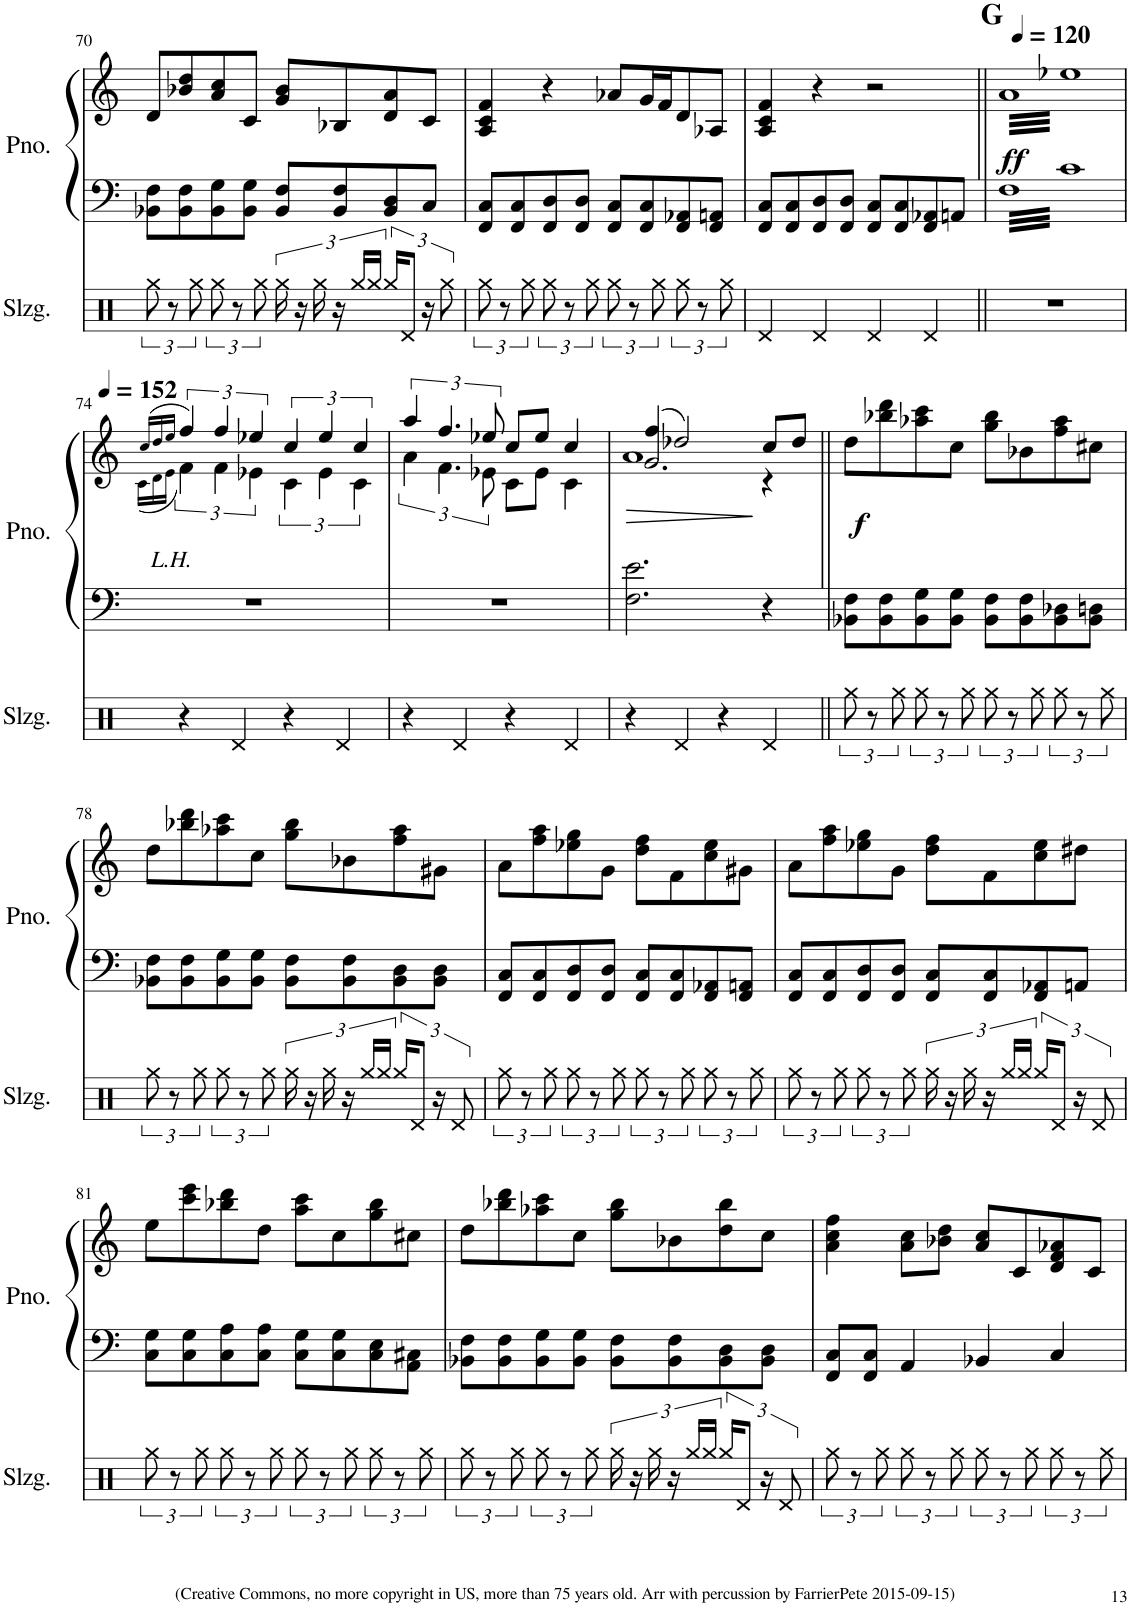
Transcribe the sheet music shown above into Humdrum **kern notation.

**kern	**kern	**kern	**text	**text	**dynam
*part2	*part1	*part1	*part1	*part1	*part1
*staff3	*staff2	*staff1	*staff1	*staff1	*staff1/2
*I"Schlagzeug	*I"Klavier	*	*	*	*
*I'Slzg.	*	*	*	*	*
!!LO:PB:g=z
*clefX	*clefF4	*clefG2	*	*	*
*k[]	*k[]	*k[]	*	*	*
*M2/2	*M2/2	*M2/2	*	*	*
*met(c|)	*met(c|)	*met(c|)	*	*	*
=70	=70	=70	=70	=70	=70
12Rgg\	8BB-X\ 8F\L	8d/L	.	.	.
12r	.	.	.	.	.
.	8BB-\ 8F\	8b-X/ 8dd/	.	.	.
12Rgg\	.	.	.	.	.
12Rgg\	8BB-\ 8G\	8a/ 8cc/	.	.	.
12r	.	.	.	.	.
.	8BB-\ 8G\J	8c/J	.	.	.
12Rgg\	.	.	.	.	.
24Rgg\	8BB-/ 8F/L	8g/ 8b-/L	.	.	.
24r	.	.	.	.	.
24Rgg\	.	.	.	.	.
24r	8BB-/ 8F/	8B-X/	.	.	.
24Rgg/LL	.	.	.	.	.
24Rgg/JJ	.	.	.	.	.
24Rgg/KL	8BB-/ 8D/	8d/ 8a/	.	.	.
12Rd/J	.	.	.	.	.
24r	8C/J	8c/J	.	.	.
12Rgg\	.	.	.	.	.
=71	=71	=71	=71	=71	=71
12Rgg\	8FF/ 8C/L	4A/ 4c/ 4f/	.	.	.
12r	.	.	.	.	.
.	8FF/ 8C/	.	.	.	.
12Rgg\	.	.	.	.	.
12Rgg\	8FF/ 8D/	4r	.	.	.
12r	.	.	.	.	.
.	8FF/ 8D/J	.	.	.	.
12Rgg\	.	.	.	.	.
12Rgg\	8FF/ 8C/L	8a-X/L	.	.	.
12r	.	.	.	.	.
.	8FF/ 8C/	16g/L	.	.	.
12Rgg\	.	.	.	.	.
.	.	16f/J	.	.	.
12Rgg\	8FF/ 8AA-X/	8d/	.	.	.
12r	.	.	.	.	.
.	8FF/ 8AAn/J	8A-X/J	.	.	.
12Rgg\	.	.	.	.	.
=72	=72	=72	=72	=72	=72
4Rd/	8FF/ 8C/L	4A/ 4c/ 4f/	.	.	.
.	8FF/ 8C/	.	.	.	.
4Rd/	8FF/ 8D/	4r	.	.	.
.	8FF/ 8D/J	.	.	.	.
4Rd/	8FF/ 8C/L	2r	.	.	.
.	8FF/ 8C/	.	.	.	.
4Rd/	8FF/ 8AA-X/	.	.	.	.
.	8AAn/J	.	.	.	.
=73||	=73||	=73||	=73||	=73||	=73||
*	*	*MM120	*	*	*
!	!	!LO:TX:a:B:t=G	!	!	!
!	!	!	!	!	!LO:DY:b
*	*	*tremolo	*	*	*
1r	3.F	64aLLLL	.	.	ff
.	.	64ee-X	.	.	.
.	.	64a	.	.	.
.	.	64ee-X	.	.	.
.	.	64a	.	.	.
.	.	64ee-X	.	.	.
.	.	64a	.	.	.
.	.	64ee-X	.	.	.
.	.	64a	.	.	.
.	.	64ee-X	.	.	.
.	.	64a	.	.	.
.	.	64ee-X	.	.	.
.	.	64a	.	.	.
.	.	64ee-X	.	.	.
.	.	64a	.	.	.
.	.	64ee-X	.	.	.
.	.	64a	.	.	.
.	.	64ee-X	.	.	.
.	.	64a	.	.	.
.	.	64ee-X	.	.	.
.	.	64a	.	.	.
.	.	64ee-X	.	.	.
.	.	64a	.	.	.
.	.	64ee-X	.	.	.
.	.	64a	.	.	.
.	.	64ee-X	.	.	.
.	.	64a	.	.	.
.	.	64ee-X	.	.	.
.	.	64a	.	.	.
.	.	64ee-X	.	.	.
.	.	64a	.	.	.
.	.	64ee-X	.	.	.
.	3.c	64a	.	.	.
.	.	64ee-X	.	.	.
.	.	64a	.	.	.
.	.	64ee-X	.	.	.
.	.	64a	.	.	.
.	.	64ee-X	.	.	.
.	.	64a	.	.	.
.	.	64ee-X	.	.	.
.	.	64a	.	.	.
.	.	64ee-X	.	.	.
.	.	64a	.	.	.
.	.	64ee-X	.	.	.
.	.	64a	.	.	.
.	.	64ee-X	.	.	.
.	.	64a	.	.	.
.	.	64ee-X	.	.	.
.	.	64a	.	.	.
.	.	64ee-X	.	.	.
.	.	64a	.	.	.
.	.	64ee-X	.	.	.
.	.	64a	.	.	.
.	.	64ee-X	.	.	.
.	.	64a	.	.	.
.	.	64ee-X	.	.	.
.	.	64a	.	.	.
.	.	64ee-X	.	.	.
.	.	64a	.	.	.
.	.	64ee-X	.	.	.
.	.	64a	.	.	.
.	.	64ee-X	.	.	.
.	.	64a	.	.	.
.	.	64ee-XJJJJ	.	.	.
*	*	*Xtremolo	*	*	*
!!LO:LB:g=z
=74	=74	=74	=74	=74	=74
*	*	*MM152	*	*	*
*	*	*^	*	*	*
.	.	(16qcc/LL	(16qc\LL	.	.	.
.	.	16qdd/	16qd\	.	.	.
.	.	16qee/JJ	16qe\JJ	.	.	.
!	!	!	!	!	!LO:LY:b	!
4r	1r	6ff/)	6f\)	.	L.H.	.
.	.	.	.	.	.	.
.	.	.	.	.	.	.
.	.	.	.	.	.	.
.	.	.	.	.	.	.
.	.	.	.	.	.	.
.	.	.	.	.	.	.
.	.	.	.	.	.	.
.	.	.	.	.	.	.
.	.	.	.	.	.	.
.	.	.	.	.	.	.
.	.	6ff/	6f\	.	.	.
.	.	.	.	.	.	.
.	.	.	.	.	.	.
.	.	.	.	.	.	.
.	.	.	.	.	.	.
.	.	.	.	.	.	.
4Rd/	.	.	.	.	.	.
.	.	.	.	.	.	.
.	.	.	.	.	.	.
.	.	.	.	.	.	.
.	.	.	.	.	.	.
.	.	.	.	.	.	.
.	.	6ee-X/	6e-X\	.	.	.
.	.	.	.	.	.	.
.	.	.	.	.	.	.
.	.	.	.	.	.	.
.	.	.	.	.	.	.
.	.	.	.	.	.	.
.	.	.	.	.	.	.
.	.	.	.	.	.	.
.	.	.	.	.	.	.
.	.	.	.	.	.	.
.	.	.	.	.	.	.
4r	.	6cc/	6c\	.	.	.
.	.	6ee-/	6e-\	.	.	.
4Rd/	.	.	.	.	.	.
.	.	6cc/	6c\	.	.	.
=75	=75	=75	=75	=75	=75	=75
4r	1r	6aa/	6a\	.	.	.
.	.	6.ff/	6.f\	.	.	.
4Rd/	.	.	.	.	.	.
.	.	12ee-X/	12e-X\	.	.	.
4r	.	8cc/L	8c\L	.	.	.
.	.	8ee-/J	8e-\J	.	.	.
4Rd/	.	4cc/	4c\	.	.	.
=76	=76	=76	=76	=76	=76	=76
!	!	!	!	!	!	!LO:HP:b
*	*	*	*^	*	*	*
4r	2.F\ 2.e\	(4ff/	1a	2.g/	.	.	>
4Rd/	.	2dd-X/)	.	.	.	.	.
4r	.	.	.	.	.	.	.
4Rd/	4r	8cc/L	.	4r	.	.	]
.	.	8dd-/J	.	.	.	.	.
*	*	*v	*v	*v	*	*	*
=77||	=77||	=77||	=77||	=77||	=77||
!	!	!	!	!	!LO:DY:b
12Rgg\	8BB-X\ 8F\L	8dd\L	.	.	f
12r	.	.	.	.	.
.	8BB-\ 8F\	8bb-X\ 8ddd\	.	.	.
12Rgg\	.	.	.	.	.
12Rgg\	8BB-\ 8G\	8aa-X\ 8ccc\	.	.	.
12r	.	.	.	.	.
.	8BB-\ 8G\J	8cc\J	.	.	.
12Rgg\	.	.	.	.	.
12Rgg\	8BB-\ 8F\L	8gg\ 8bb-\L	.	.	.
12r	.	.	.	.	.
.	8BB-\ 8F\	8b-X\	.	.	.
12Rgg\	.	.	.	.	.
12Rgg\	8BB-\ 8D-X\	8ff\ 8aa-\	.	.	.
12r	.	.	.	.	.
.	8BB-\ 8Dn\J	8cc#X\J	.	.	.
12Rgg\	.	.	.	.	.
!!LO:LB:g=z
=78	=78	=78	=78	=78	=78
12Rgg\	8BB-X\ 8F\L	8dd\L	.	.	.
12r	.	.	.	.	.
.	8BB-\ 8F\	8bb-X\ 8ddd\	.	.	.
12Rgg\	.	.	.	.	.
12Rgg\	8BB-\ 8G\	8aa-X\ 8ccc\	.	.	.
12r	.	.	.	.	.
.	8BB-\ 8G\J	8cc\J	.	.	.
12Rgg\	.	.	.	.	.
24Rgg\	8BB-\ 8F\L	8gg\ 8bb-\L	.	.	.
24r	.	.	.	.	.
24Rgg\	.	.	.	.	.
24r	8BB-\ 8F\	8b-X\	.	.	.
24Rgg/LL	.	.	.	.	.
24Rgg/JJ	.	.	.	.	.
24Rgg/KL	8BB-\ 8D\	8ff\ 8aa-\	.	.	.
12Rd/J	.	.	.	.	.
24r	8BB-\ 8D\J	8g#X\J	.	.	.
12Rd/	.	.	.	.	.
=79	=79	=79	=79	=79	=79
12Rgg\	8FF/ 8C/L	8a\L	.	.	.
12r	.	.	.	.	.
.	8FF/ 8C/	8ff\ 8aa\	.	.	.
12Rgg\	.	.	.	.	.
12Rgg\	8FF/ 8D/	8ee-X\ 8gg\	.	.	.
12r	.	.	.	.	.
.	8FF/ 8D/J	8g\J	.	.	.
12Rgg\	.	.	.	.	.
12Rgg\	8FF/ 8C/L	8dd\ 8ff\L	.	.	.
12r	.	.	.	.	.
.	8FF/ 8C/	8f\	.	.	.
12Rgg\	.	.	.	.	.
12Rgg\	8FF/ 8AA-X/	8cc\ 8ee-\	.	.	.
12r	.	.	.	.	.
.	8FF/ 8AAn/J	8g#X\J	.	.	.
12Rgg\	.	.	.	.	.
=80	=80	=80	=80	=80	=80
12Rgg\	8FF/ 8C/L	8a\L	.	.	.
12r	.	.	.	.	.
.	8FF/ 8C/	8ff\ 8aa\	.	.	.
12Rgg\	.	.	.	.	.
12Rgg\	8FF/ 8D/	8ee-X\ 8gg\	.	.	.
12r	.	.	.	.	.
.	8FF/ 8D/J	8g\J	.	.	.
12Rgg\	.	.	.	.	.
24Rgg\	8FF/ 8C/L	8dd\ 8ff\L	.	.	.
24r	.	.	.	.	.
24Rgg\	.	.	.	.	.
24r	8FF/ 8C/	8f\	.	.	.
24Rgg/LL	.	.	.	.	.
24Rgg/JJ	.	.	.	.	.
24Rgg/KL	8FF/ 8AA-X/	8cc\ 8ee-\	.	.	.
12Rd/J	.	.	.	.	.
24r	8AAn/J	8dd#X\J	.	.	.
12Rd/	.	.	.	.	.
!!LO:LB:g=z
=81	=81	=81	=81	=81	=81
12Rgg\	8C\ 8G\L	8ee\L	.	.	.
12r	.	.	.	.	.
.	8C\ 8G\	8ccc\ 8eee\	.	.	.
12Rgg\	.	.	.	.	.
12Rgg\	8C\ 8A\	8bb-X\ 8ddd\	.	.	.
12r	.	.	.	.	.
.	8C\ 8A\J	8dd\J	.	.	.
12Rgg\	.	.	.	.	.
12Rgg\	8C\ 8G\L	8aa\ 8ccc\L	.	.	.
12r	.	.	.	.	.
.	8C\ 8G\	8cc\	.	.	.
12Rgg\	.	.	.	.	.
12Rgg\	8C\ 8E\	8gg\ 8bb-\	.	.	.
12r	.	.	.	.	.
.	8AA\ 8C#X\J	8cc#X\J	.	.	.
12Rgg\	.	.	.	.	.
=82	=82	=82	=82	=82	=82
12Rgg\	8BB-X\ 8F\L	8dd\L	.	.	.
12r	.	.	.	.	.
.	8BB-\ 8F\	8bb-X\ 8ddd\	.	.	.
12Rgg\	.	.	.	.	.
12Rgg\	8BB-\ 8G\	8aa-X\ 8ccc\	.	.	.
12r	.	.	.	.	.
.	8BB-\ 8G\J	8cc\J	.	.	.
12Rgg\	.	.	.	.	.
24Rgg\	8BB-\ 8F\L	8gg\ 8bb-\L	.	.	.
24r	.	.	.	.	.
24Rgg\	.	.	.	.	.
24r	8BB-\ 8F\	8b-X\	.	.	.
24Rgg/LL	.	.	.	.	.
24Rgg/JJ	.	.	.	.	.
24Rgg/KL	8BB-\ 8D\	8dd\ 8bb-\	.	.	.
12Rd/J	.	.	.	.	.
24r	8BB-\ 8D\J	8cc\J	.	.	.
12Rd/	.	.	.	.	.
=83	=83	=83	=83	=83	=83
12Rgg\	8FF/ 8C/L	4a\ 4cc\ 4ff\	.	.	.
12r	.	.	.	.	.
.	8FF/ 8C/J	.	.	.	.
12Rgg\	.	.	.	.	.
12Rgg\	4AA/	8a\ 8cc\L	.	.	.
12r	.	.	.	.	.
.	.	8b-X\ 8dd\J	.	.	.
12Rgg\	.	.	.	.	.
12Rgg\	4BB-X/	8a/ 8cc/L	.	.	.
12r	.	.	.	.	.
.	.	8c/	.	.	.
12Rgg\	.	.	.	.	.
12Rgg\	4C/	8d/ 8f/ 8a-X/	.	.	.
12r	.	.	.	.	.
.	.	8c/J	.	.	.
12Rgg\	.	.	.	.	.
=	=	=	=	=	=
*-	*-	*-	*-	*-	*-
